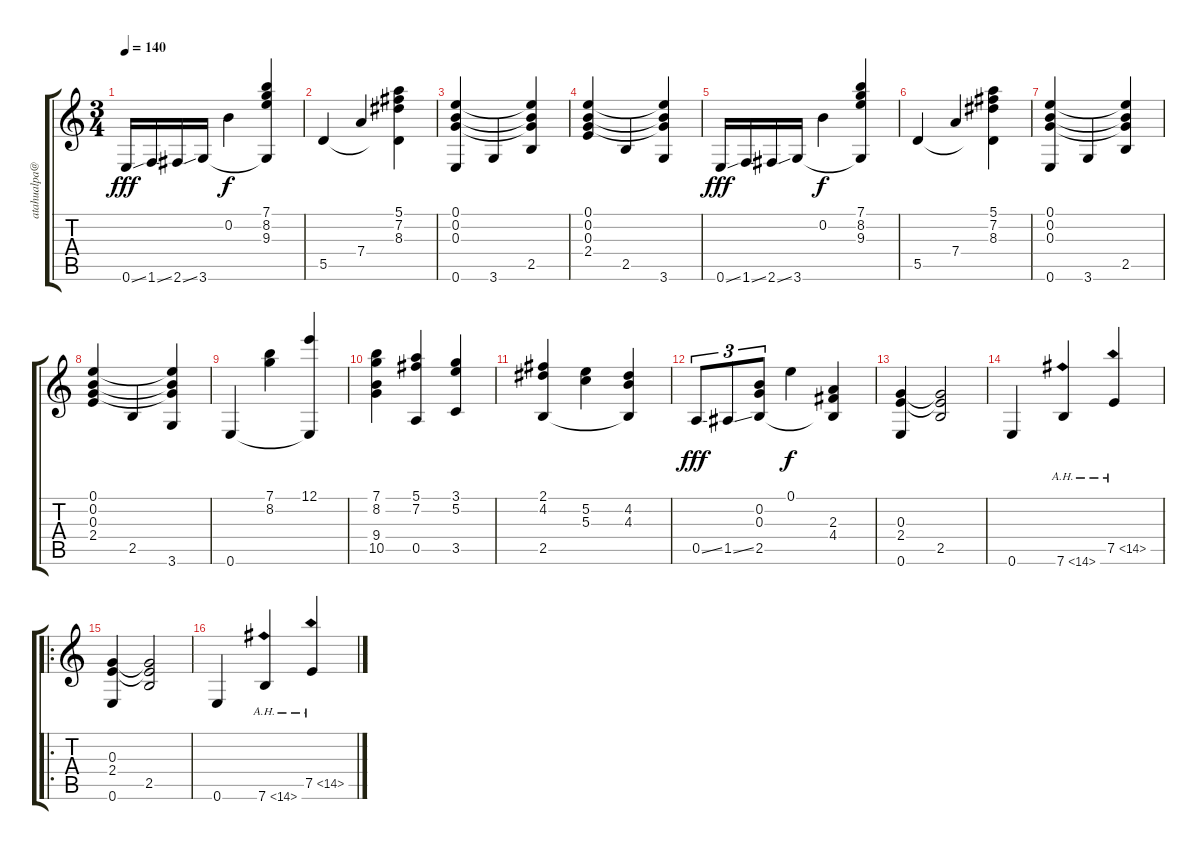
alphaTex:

\track ("" "atahualpa@") {instrument acousticguitarnylon}
\staff {score tabs}
\tuning (E4 B3 G3 D3 A2 E2) {hide}
\ts (3 4)
\tempo 140
\clef g2
\ks c
0.6{ss}.16{dy fff instrument acousticguitarnylon} 1.6{ss}.16 2.6{ss}.16 3.6.16 0.2.4{dy f} (7.1 8.2 9.3 3.6{t}).4 |
5.5.4 7.4.4 (5.1 7.2 8.3 5.5{t}).4 |
(0.1 0.2 0.3 0.6).4 3.6.4 (0.1{t} 0.2{t} 0.3{t} 2.5).4 |
(0.1 0.2 0.3 2.4).4 2.5.4 (0.1{t} 0.2{t} 0.3{t} 3.6).4 |
0.6{ss}.16{dy fff} 1.6{ss}.16 2.6{ss}.16 3.6.16 0.2.4{dy f} (7.1 8.2 9.3 3.6{t}).4 |
5.5.4 7.4.4 (5.1 7.2 8.3 5.5{t}).4 |
(0.1 0.2 0.3 0.6).4 3.6.4 (0.1{t} 0.2{t} 0.3{t} 2.5).4 |
(0.1 0.2 0.3 2.4).4 2.5.4 (0.1{t} 0.2{t} 0.3{t} 3.6).4 |
0.6.4 (7.1 8.2).4 (12.1 0.6{t}).4 |
(7.1 8.2 9.4 10.5).4 (5.1 7.2 0.5).4 (3.1 5.2 3.5).4 |
(2.1 4.2 2.5).4 (5.2 5.3).4 (4.2 4.3 2.5{t}).4 |
0.5{ss}.8{tu (3 2) dy fff} 1.5{ss}.8{tu (3 2)} (0.2 0.3 2.5).8{tu (3 2)} 0.1.4{dy f} (2.3 4.4 2.5{t}).4 |
(0.3 2.4 0.6).4 (0.3{t} 2.4{t} 2.5).2 |
0.6.4 7.6{ah 7}.4 7.5{ah 7}.4 |
\ro
(0.3 2.4 0.6).4 (0.3{t} 2.4{t} 2.5).2 |
0.6.4 7.6{ah 7}.4 7.5{ah 7}.4
